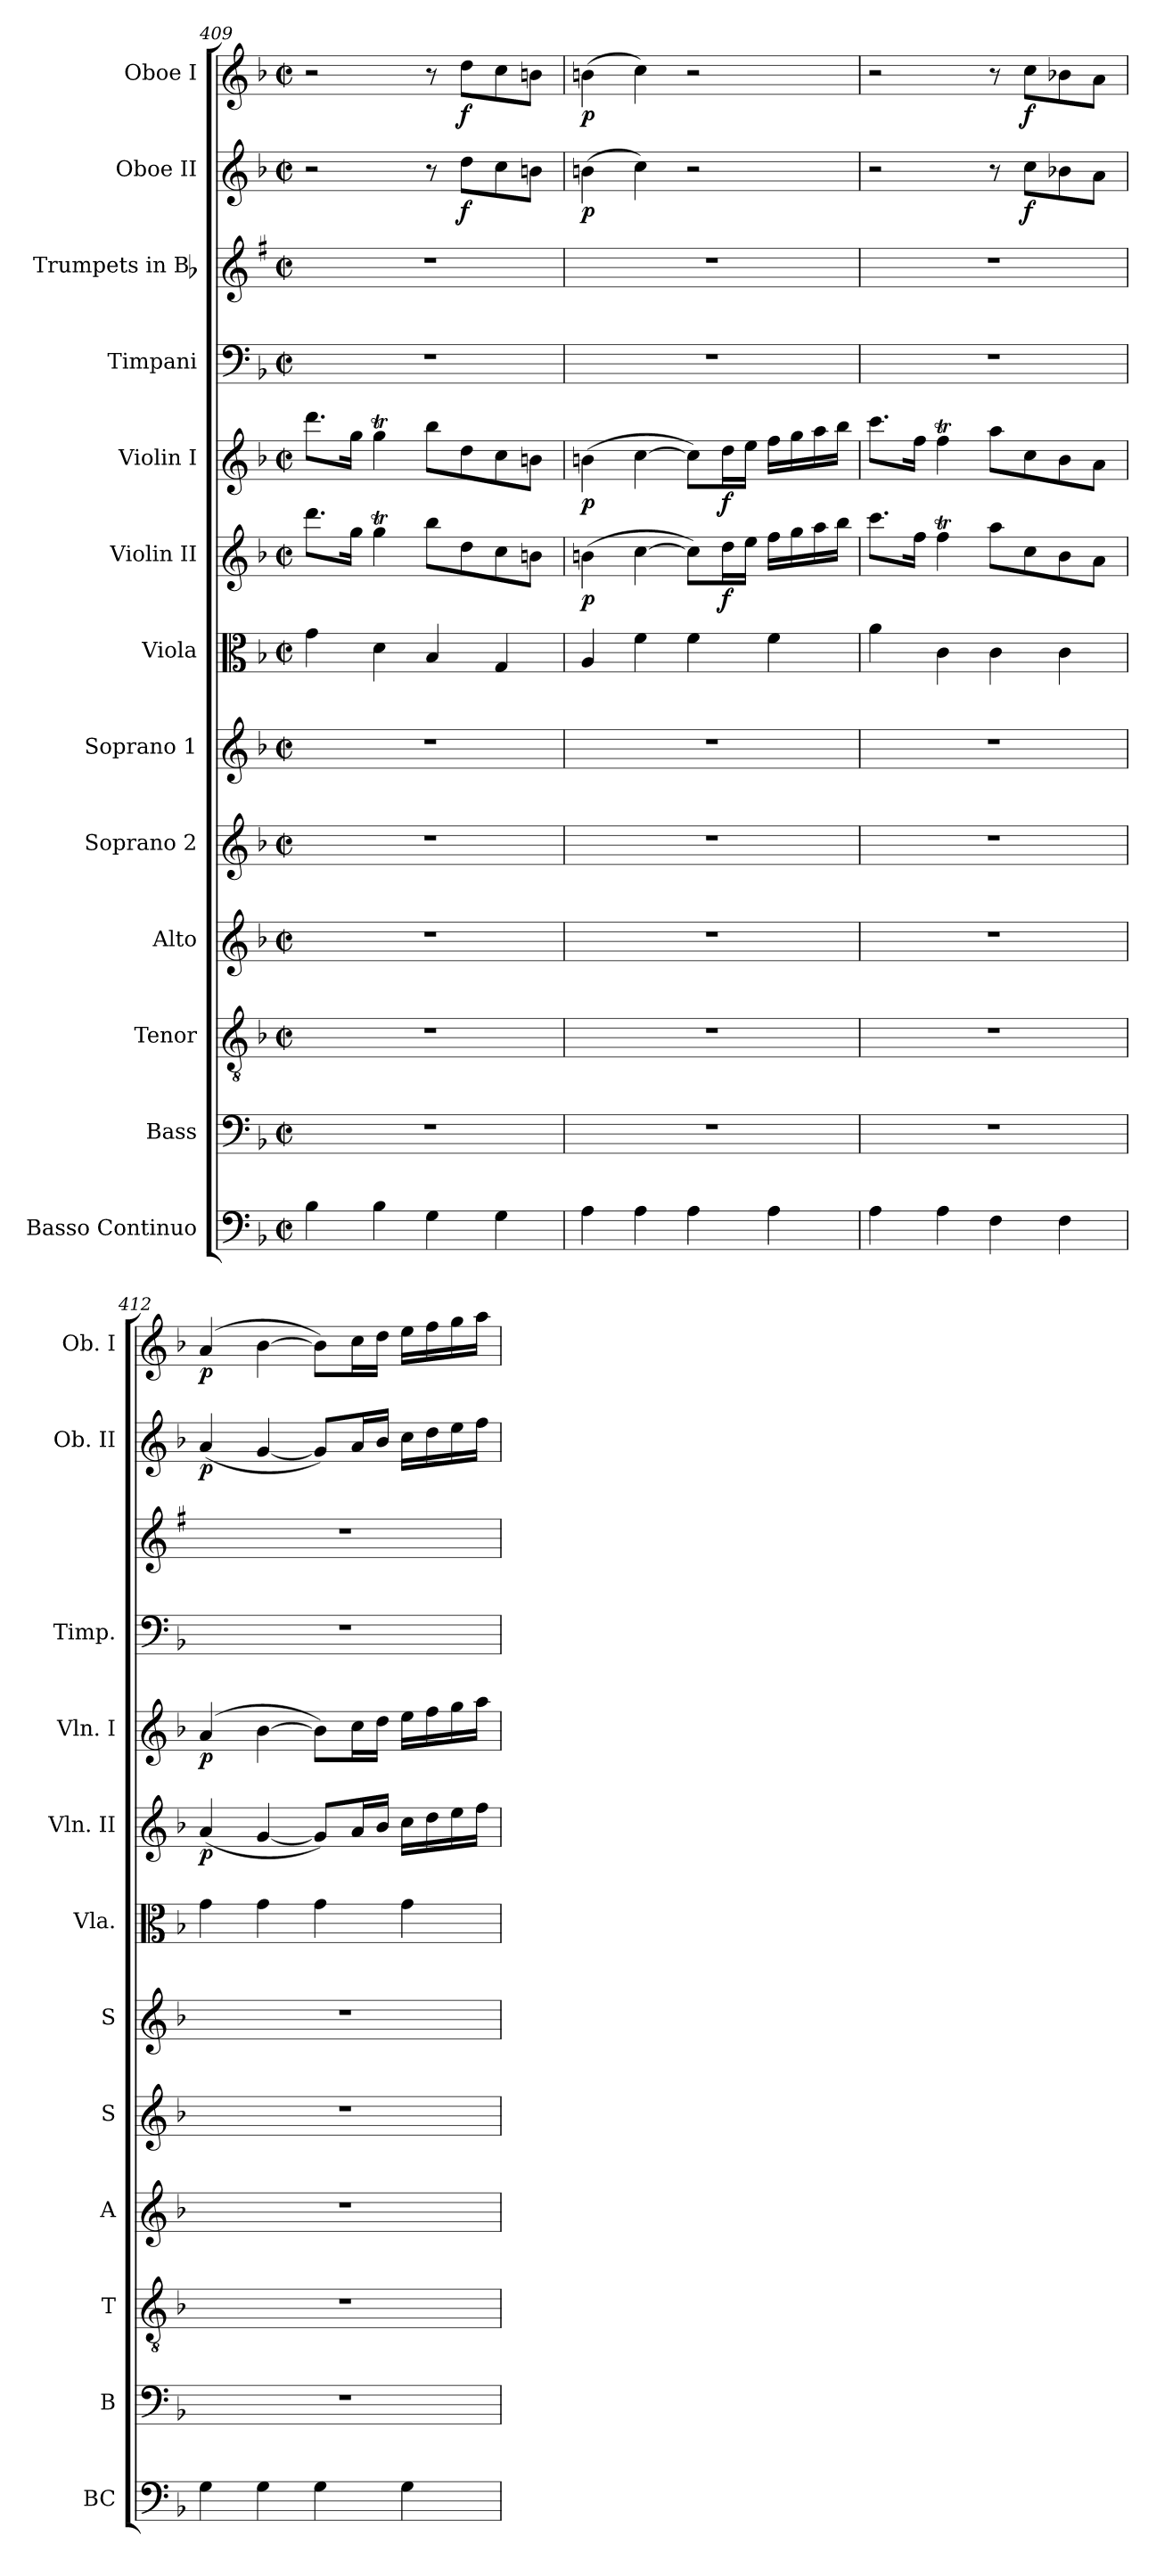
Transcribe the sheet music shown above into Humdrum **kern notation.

**kern	**kern	**kern	**kern	**kern	**kern	**kern	**kern	**dynam	**kern	**dynam	**kern	**kern	**kern	**dynam	**kern	**dynam
*part13	*part12	*part11	*part10	*part9	*part8	*part7	*part6	*part6	*part5	*part5	*part4	*part3	*part2	*part2	*part1	*part1
*staff13	*staff12	*staff11	*staff10	*staff9	*staff8	*staff7	*staff6	*staff6	*staff5	*staff5	*staff4	*staff3	*staff2	*staff2	*staff1	*staff1
*I"Basso Continuo	*I"Bass	*I"Tenor	*I"Alto	*I"Soprano 2	*I"Soprano 1	*I"Viola	*I"Violin II	*	*I"Violin I	*	*I"Timpani	*I"Trumpets in Bb	*I"Oboe II	*	*I"Oboe I	*
*I'BC	*I'B	*I'T	*I'A	*I'S	*I'S	*I'Vla.	*I'Vln. II	*	*I'Vln. I	*	*I'Timp.	*	*I'Ob. II	*	*I'Ob. I	*
*clefF4	*clefF4	*clefGv2	*clefG2	*clefG2	*clefG2	*clefC3	*clefG2	*	*clefG2	*	*clefF4	*clefG2	*clefG2	*	*clefG2	*
*	*	*	*	*	*	*	*	*	*	*	*	*ITrd1c2	*	*	*	*
*k[b-]	*k[b-]	*k[b-]	*k[b-]	*k[b-]	*k[b-]	*k[b-]	*k[b-]	*	*k[b-]	*	*k[b-]	*k[b-]	*k[b-]	*	*k[b-]	*
*F:	*F:	*F:	*F:	*F:	*F:	*F:	*F:	*	*F:	*	*F:	*F:	*F:	*	*F:	*
*M2/2	*M2/2	*M2/2	*M2/2	*M2/2	*M2/2	*M2/2	*M2/2	*	*M2/2	*	*M2/2	*M2/2	*M2/2	*	*M2/2	*
*met(c|)	*met(c|)	*met(c|)	*met(c|)	*met(c|)	*met(c|)	*met(c|)	*met(c|)	*	*met(c|)	*	*met(c|)	*met(c|)	*met(c|)	*	*met(c|)	*
=409	=409	=409	=409	=409	=409	=409	=409	=409	=409	=409	=409	=409	=409	=409	=409	=409
4B-\	1r	1r	1r	1r	1r	4g\	8.ddd\L	.	8.ddd\L	.	1r	1r	2r	.	2r	.
.	.	.	.	.	.	.	16gg\Jk	.	16gg\Jk	.	.	.	.	.	.	.
4B-\	.	.	.	.	.	4d\	4ggT\	.	4ggT\	.	.	.	.	.	.	.
4G\	.	.	.	.	.	4B-/	8bb-\L	.	8bb-\L	.	.	.	8r	.	8r	.
!	!	!	!	!	!	!	!	!	!	!	!	!	!	!LO:DY:b	!	!LO:DY:b
.	.	.	.	.	.	.	8dd\	.	8dd\	.	.	.	8dd\L	f	8dd\L	f
4G\	.	.	.	.	.	4G/	8cc\	.	8cc\	.	.	.	8cc\	.	8cc\	.
.	.	.	.	.	.	.	8bn\J	.	8bn\J	.	.	.	8bn\J	.	8bn\J	.
=410	=410	=410	=410	=410	=410	=410	=410	=410	=410	=410	=410	=410	=410	=410	=410	=410
!	!	!	!	!	!	!	!	!LO:DY:b	!	!LO:DY:b	!	!	!	!LO:DY:b	!	!LO:DY:b
4A\	1r	1r	1r	1r	1r	4A/	(4bn\	p	(4bn\	p	1r	1r	(4bn\	p	(4bn\	p
4A\	.	.	.	.	.	4f\	[4cc\	.	[4cc\	.	.	.	4cc\)	.	4cc\)	.
4A\	.	.	.	.	.	4f\	8cc\L])	.	8cc\L])	.	.	.	2r	.	2r	.
!	!	!	!	!	!	!	!	!LO:DY:b	!	!LO:DY:b	!	!	!	!	!	!
.	.	.	.	.	.	.	16dd\L	f	16dd\L	f	.	.	.	.	.	.
.	.	.	.	.	.	.	16ee\JJ	.	16ee\JJ	.	.	.	.	.	.	.
4A\	.	.	.	.	.	4f\	16ff\LL	.	16ff\LL	.	.	.	.	.	.	.
.	.	.	.	.	.	.	16gg\	.	16gg\	.	.	.	.	.	.	.
.	.	.	.	.	.	.	16aa\	.	16aa\	.	.	.	.	.	.	.
.	.	.	.	.	.	.	16bb-\JJ	.	16bb-\JJ	.	.	.	.	.	.	.
!!LO:PB:g=z
=411	=411	=411	=411	=411	=411	=411	=411	=411	=411	=411	=411	=411	=411	=411	=411	=411
4A\	1r	1r	1r	1r	1r	4a\	8.ccc\L	.	8.ccc\L	.	1r	1r	2r	.	2r	.
.	.	.	.	.	.	.	16ff\Jk	.	16ff\Jk	.	.	.	.	.	.	.
4A\	.	.	.	.	.	4c\	4ffT\	.	4ffT\	.	.	.	.	.	.	.
4F\	.	.	.	.	.	4c\	8aa\L	.	8aa\L	.	.	.	8r	.	8r	.
!	!	!	!	!	!	!	!	!	!	!	!	!	!	!LO:DY:b	!	!LO:DY:b
.	.	.	.	.	.	.	8cc\	.	8cc\	.	.	.	8cc\L	f	8cc\L	f
4F\	.	.	.	.	.	4c\	8b-\	.	8b-\	.	.	.	8b-X\	.	8b-X\	.
.	.	.	.	.	.	.	8a\J	.	8a\J	.	.	.	8a\J	.	8a\J	.
=412	=412	=412	=412	=412	=412	=412	=412	=412	=412	=412	=412	=412	=412	=412	=412	=412
!	!	!	!	!	!	!	!	!LO:DY:b	!	!LO:DY:b	!	!	!	!LO:DY:b	!	!LO:DY:b
4G\	1r	1r	1r	1r	1r	4g\	(<4a/	p	(>4a/	p	1r	1r	(<4a/	p	(>4a/	p
4G\	.	.	.	.	.	4g\	[4g/	.	[4b-\	.	.	.	[4g/	.	[4b-\	.
4G\	.	.	.	.	.	4g\	8g/L])	.	8b-\L])	.	.	.	8g/L])	.	8b-\L])	.
.	.	.	.	.	.	.	16a/L	.	16cc\L	.	.	.	16a/L	.	16cc\L	.
.	.	.	.	.	.	.	16b-/JJ	.	16dd\JJ	.	.	.	16b-/JJ	.	16dd\JJ	.
4G\	.	.	.	.	.	4g\	16cc\LL	.	16ee\LL	.	.	.	16cc\LL	.	16ee\LL	.
.	.	.	.	.	.	.	16dd\	.	16ff\	.	.	.	16dd\	.	16ff\	.
.	.	.	.	.	.	.	16ee\	.	16gg\	.	.	.	16ee\	.	16gg\	.
.	.	.	.	.	.	.	16ff\JJ	.	16aa\JJ	.	.	.	16ff\JJ	.	16aa\JJ	.
=	=	=	=	=	=	=	=	=	=	=	=	=	=	=	=	=
*-	*-	*-	*-	*-	*-	*-	*-	*-	*-	*-	*-	*-	*-	*-	*-	*-
